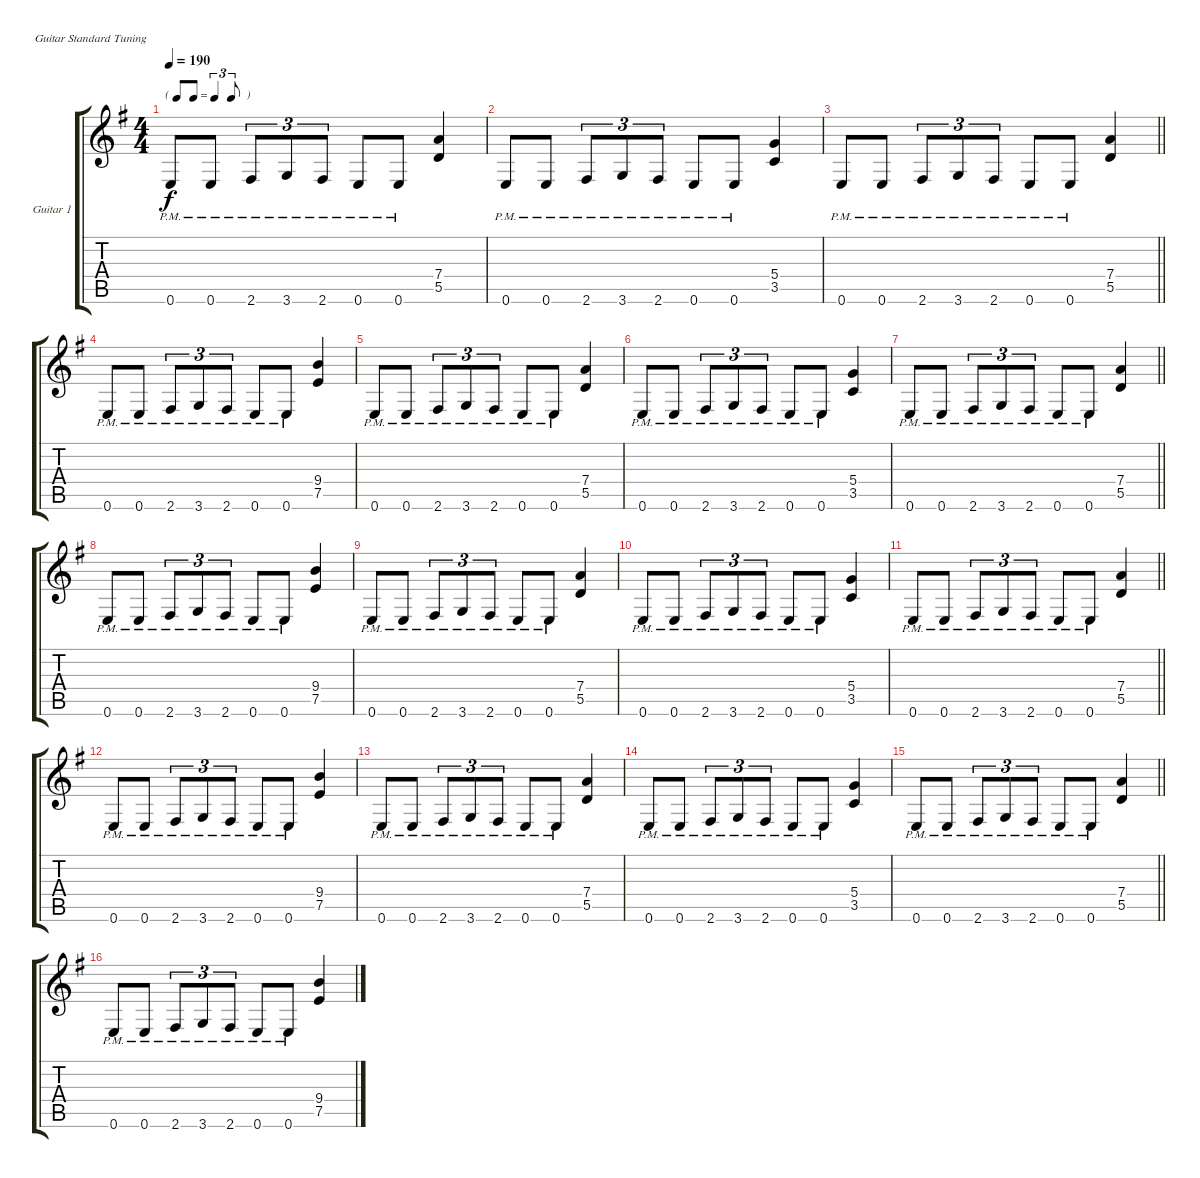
\bracketExtendMode groupsimilarinstruments
\firstSystemTrackNameOrientation horizontal
\otherSystemsTrackNameOrientation horizontal
\track ("Guitar 1" "Guitar 1") {instrument distortionguitar}
\staff {score tabs}
\tuning (E4 B3 G3 D3 A2 E2)
\ts (4 4)
\tf triplet8th
\tempo 190
\clef g2
\ks g
0.6{pm}.8{dy f} 0.6{pm}.8 2.6{pm}.8{tu (3 2)} 3.6{pm}.8{tu (3 2)} 2.6{pm}.8{tu (3 2)} 0.6{pm}.8 0.6{pm}.8 (7.4 5.5).4 |
0.6{pm}.8 0.6{pm}.8 2.6{pm}.8{tu (3 2)} 3.6{pm}.8{tu (3 2)} 2.6{pm}.8{tu (3 2)} 0.6{pm}.8 0.6{pm}.8 (5.4 3.5).4 |
\barLineRight lightlight
0.6{pm}.8 0.6{pm}.8 2.6{pm}.8{tu (3 2)} 3.6{pm}.8{tu (3 2)} 2.6{pm}.8{tu (3 2)} 0.6{pm}.8 0.6{pm}.8 (7.4 5.5).4 |
0.6{pm}.8 0.6{pm}.8 2.6{pm}.8{tu (3 2)} 3.6{pm}.8{tu (3 2)} 2.6{pm}.8{tu (3 2)} 0.6{pm}.8 0.6{pm}.8 (9.4 7.5).4 |
0.6{pm}.8 0.6{pm}.8 2.6{pm}.8{tu (3 2)} 3.6{pm}.8{tu (3 2)} 2.6{pm}.8{tu (3 2)} 0.6{pm}.8 0.6{pm}.8 (7.4 5.5).4 |
0.6{pm}.8 0.6{pm}.8 2.6{pm}.8{tu (3 2)} 3.6{pm}.8{tu (3 2)} 2.6{pm}.8{tu (3 2)} 0.6{pm}.8 0.6{pm}.8 (5.4 3.5).4 |
\barLineRight lightlight
0.6{pm}.8 0.6{pm}.8 2.6{pm}.8{tu (3 2)} 3.6{pm}.8{tu (3 2)} 2.6{pm}.8{tu (3 2)} 0.6{pm}.8 0.6{pm}.8 (7.4 5.5).4 |
0.6{pm}.8 0.6{pm}.8 2.6{pm}.8{tu (3 2)} 3.6{pm}.8{tu (3 2)} 2.6{pm}.8{tu (3 2)} 0.6{pm}.8 0.6{pm}.8 (9.4 7.5).4 |
0.6{pm}.8 0.6{pm}.8 2.6{pm}.8{tu (3 2)} 3.6{pm}.8{tu (3 2)} 2.6{pm}.8{tu (3 2)} 0.6{pm}.8 0.6{pm}.8 (7.4 5.5).4 |
0.6{pm}.8 0.6{pm}.8 2.6{pm}.8{tu (3 2)} 3.6{pm}.8{tu (3 2)} 2.6{pm}.8{tu (3 2)} 0.6{pm}.8 0.6{pm}.8 (5.4 3.5).4 |
\barLineRight lightlight
0.6{pm}.8 0.6{pm}.8 2.6{pm}.8{tu (3 2)} 3.6{pm}.8{tu (3 2)} 2.6{pm}.8{tu (3 2)} 0.6{pm}.8 0.6{pm}.8 (7.4 5.5).4 |
0.6{pm}.8 0.6{pm}.8 2.6{pm}.8{tu (3 2)} 3.6{pm}.8{tu (3 2)} 2.6{pm}.8{tu (3 2)} 0.6{pm}.8 0.6{pm}.8 (9.4 7.5).4 |
0.6{pm}.8 0.6{pm}.8 2.6{pm}.8{tu (3 2)} 3.6{pm}.8{tu (3 2)} 2.6{pm}.8{tu (3 2)} 0.6{pm}.8 0.6{pm}.8 (7.4 5.5).4 |
0.6{pm}.8 0.6{pm}.8 2.6{pm}.8{tu (3 2)} 3.6{pm}.8{tu (3 2)} 2.6{pm}.8{tu (3 2)} 0.6{pm}.8 0.6{pm}.8 (5.4 3.5).4 |
\barLineRight lightlight
0.6{pm}.8 0.6{pm}.8 2.6{pm}.8{tu (3 2)} 3.6{pm}.8{tu (3 2)} 2.6{pm}.8{tu (3 2)} 0.6{pm}.8 0.6{pm}.8 (7.4 5.5).4 |
0.6{pm}.8 0.6{pm}.8 2.6{pm}.8{tu (3 2)} 3.6{pm}.8{tu (3 2)} 2.6{pm}.8{tu (3 2)} 0.6{pm}.8 0.6{pm}.8 (9.4 7.5).4
